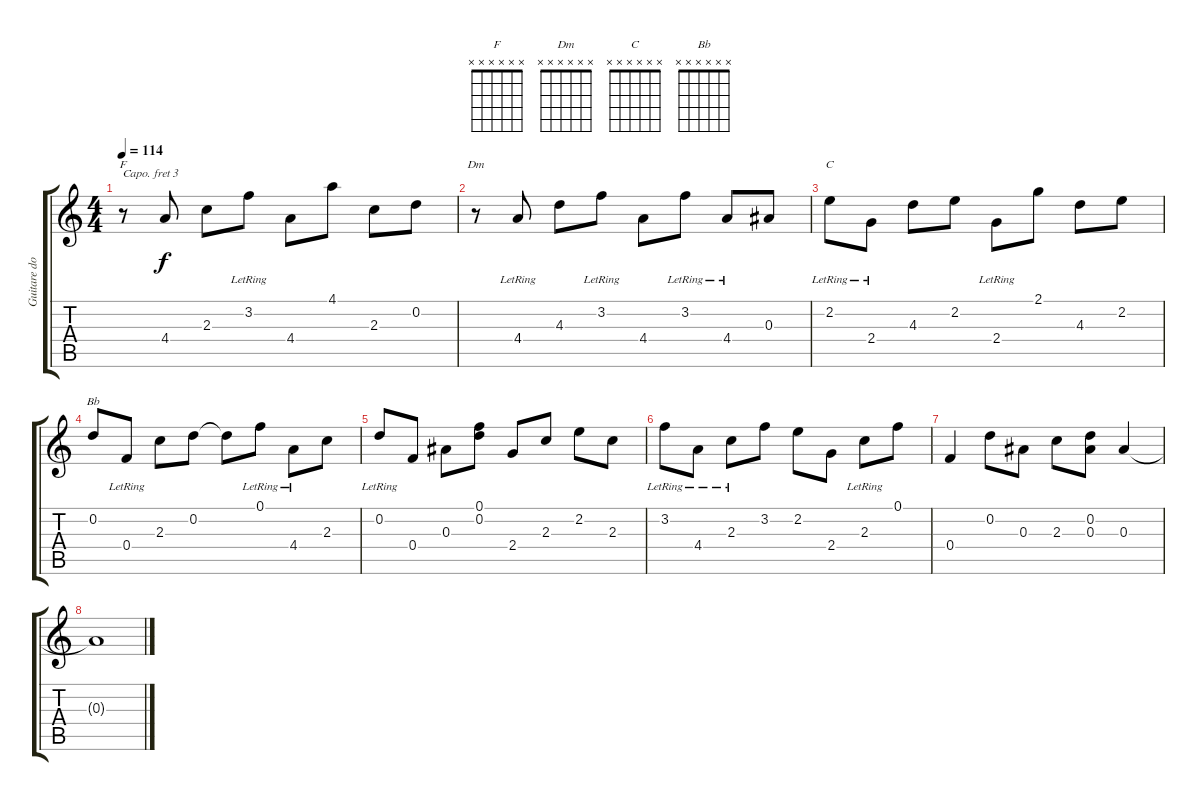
\track ("Guitare dobro" "Guitare do") {instrument acousticguitarsteel}
\staff {score tabs}
\capo 3
\tuning (D4 B3 G3 D3 G2 D2) {hide}
\chord ("F" x x x x x x) {firstfret 0}
\chord ("Dm" x x x x x x) {firstfret 0}
\chord ("C" x x x x x x) {firstfret 0}
\chord ("Bb" x x x x x x) {firstfret 0}
\ts (4 4)
\tempo 114
\clef g2
\ks c
r.8{ch "F" dy f} 4.4.8 2.3.8 3.2{lr}.8 4.4.8 4.1.8 2.3.8 0.2.8 |
r.8{ch "Dm"} 4.4{lr}.8 4.3.8 3.2{lr}.8 4.4.8 3.2{lr}.8 4.4{lr}.8 0.3.8 |
2.2{lr}.8{ch "C"} 2.4{lr}.8 4.3.8 2.2.8 2.4{lr}.8 2.1.8 4.3.8 2.2.8 |
0.2.8{ch "Bb"} 0.4{lr}.8 2.3.8 0.2.8 0.2{t}.8 0.1{lr}.8 4.4{lr}.8 2.3.8 |
0.2{lr}.8 0.4.8 0.3.8 (0.1 0.2).8 2.4.8 2.3.8 2.2.8 2.3.8 |
3.2{lr}.8 4.4{lr}.8 2.3{lr}.8 3.2.8 2.2.8 2.4.8 2.3{lr}.8 0.1.8 |
0.4.4 0.2.8 0.3.8 2.3.8 (0.2 0.3).8 0.3.4 |
0.3{t}.1
